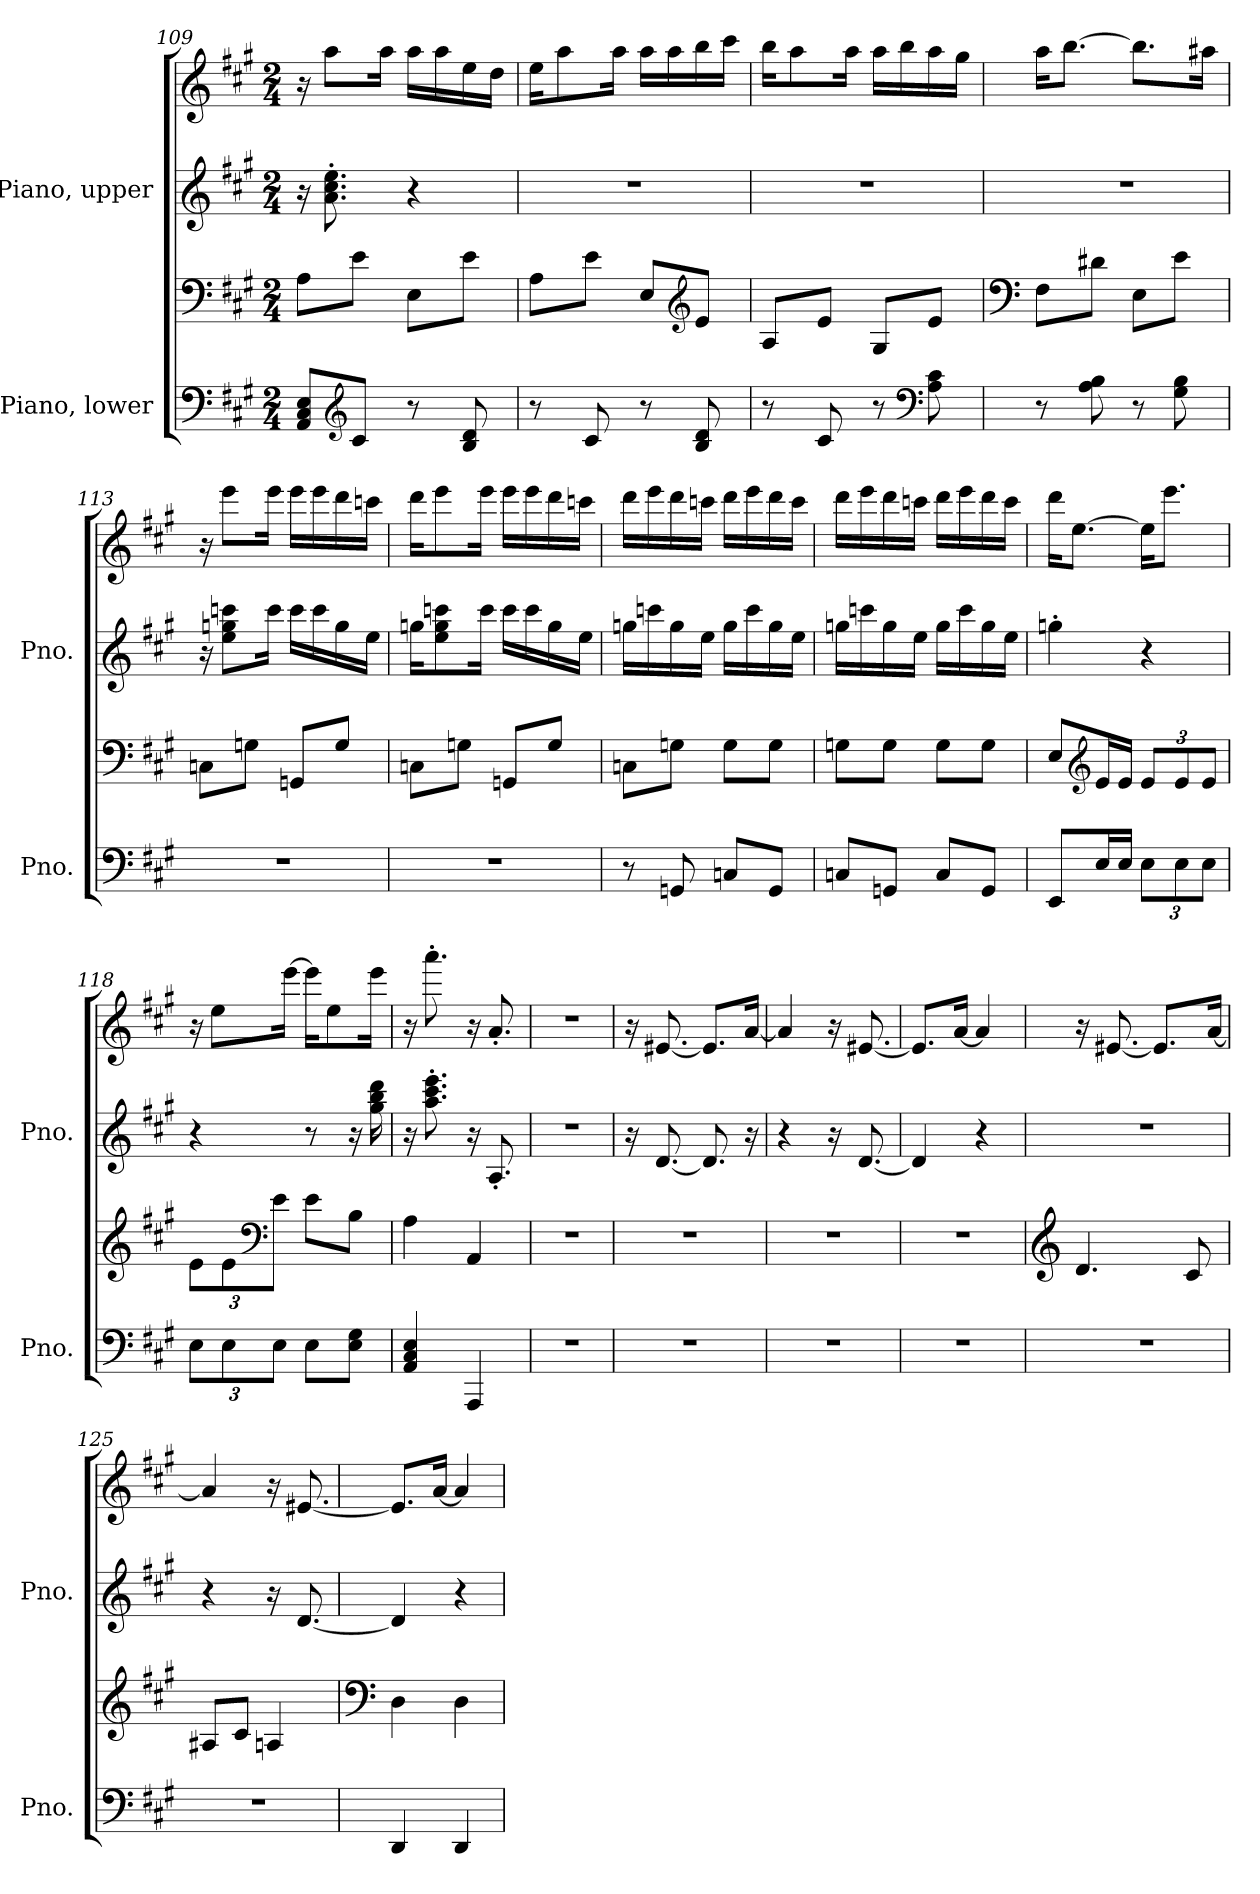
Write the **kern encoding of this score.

**kern	**kern	**kern	**kern
*part2	*part2	*part1	*part1
*staff4	*staff3	*staff2	*staff1
*I"Piano, lower	*	*I"Piano, upper	*
*I'Pno.	*	*I'Pno.	*
*clefF4	*clefF4	*clefG2	*clefG2
*k[f#c#g#]	*k[f#c#g#]	*k[f#c#g#]	*k[f#c#g#]
*M2/4	*M2/4	*M2/4	*M2/4
=109	=109	=109	=109
8AA/ 8C#/ 8E/L	8A\L	16r	16r
.	.	8.a\' 8.cc#\' 8.ee\'	8aa\L
*clefG2	*	*	*
8c#/J	8e\J	.	.
.	.	.	16aa\Jk
8r	8E\L	4r	16aa\LL
.	.	.	16aa\
8B/ 8d/	8e\J	.	16ee\
.	.	.	16dd\JJ
!!LO:LB:g=z
=110	=110	=110	=110
8r	8A\L	2r	16ee\KL
.	.	.	8aa\
8c#/	8e\J	.	.
.	.	.	16aa\Jk
8r	8E/L	.	16aa\LL
.	.	.	16aa\
*	*clefG2	*	*
8B/ 8d/	8e/J	.	16bb\
.	.	.	16ccc#\JJ
=111	=111	=111	=111
8r	8A/L	2r	16bb\KL
.	.	.	8aa\
8c#/	8e/J	.	.
.	.	.	16aa\Jk
8r	8G#/L	.	16aa\LL
.	.	.	16bb\
*clefF4	*	*	*
8A\ 8c#\	8e/J	.	16aa\
.	.	.	16gg#\JJ
=112	=112	=112	=112
*	*clefF4	*	*
8r	8F#\L	2r	16aa\KL
.	.	.	[8.bb\J
8A\ 8B\	8d#X\J	.	.
8r	8E\L	.	8.bb\L]
8G#\ 8B\	8e\J	.	.
.	.	.	16aa#X\Jk
=113	=113	=113	=113
2r	8Cn\L	16r	16r
.	.	8ee\ 8ggn\ 8cccn\L	8eee\L
.	8Gn\J	.	.
.	.	16ccc\Jk	16eee\Jk
.	8GGn/L	16ccc\LL	16eee\LL
.	.	16ccc\	16eee\
.	8G/J	16gg\	16ddd\
.	.	16ee\JJ	16cccn\JJ
!!LO:PB:g=z
=114	=114	=114	=114
2r	8Cn\L	16ggn\KL	16ddd\KL
.	.	8ee\ 8gg\ 8cccn\	8eee\
.	8Gn\J	.	.
.	.	16ccc\Jk	16eee\Jk
.	8GGn/L	16ccc\LL	16eee\LL
.	.	16ccc\	16eee\
.	8G/J	16gg\	16ddd\
.	.	16ee\JJ	16cccn\JJ
=115	=115	=115	=115
8r	8Cn\L	16ggn\LL	16ddd\LL
.	.	16cccn\	16eee\
8GGn/	8Gn\J	16gg\	16ddd\
.	.	16ee\JJ	16cccn\JJ
8Cn/L	8G\L	16gg\LL	16ddd\LL
.	.	16ccc\	16eee\
8GG/J	8G\J	16gg\	16ddd\
.	.	16ee\JJ	16ccc\JJ
=116	=116	=116	=116
8Cn/L	8Gn\L	16ggn\LL	16ddd\LL
.	.	16cccn\	16eee\
8GGn/J	8G\J	16gg\	16ddd\
.	.	16ee\JJ	16cccn\JJ
8C/L	8G\L	16gg\LL	16ddd\LL
.	.	16ccc\	16eee\
8GG/J	8G\J	16gg\	16ddd\
.	.	16ee\JJ	16ccc\JJ
!!LO:LB:g=z
=117	=117	=117	=117
8EE/L	8E/L	4ggn'\	16ddd\KL
.	.	.	[8.ee\J
*	*clefG2	*	*
16E/L	16e/L	.	.
16E/JJ	16e/JJ	.	.
*Xbrackettup	*Xbrackettup	*	*
12E\L	12e/L	4r	16ee\KL]
.	.	.	8.eee\J
12E\	12e/	.	.
12E\J	12e/J	.	.
=118	=118	=118	=118
12E\L	12e\L	4r	16r
.	.	.	8ee\L
12E\	12e\	.	.
*	*clefF4	*	*
12E\J	12e\J	.	.
.	.	.	[16eee\Jk
8E\L	8e\L	8r	16eee\KL]
.	.	.	8ee\
8E\ 8G#\J	8B\J	16r	.
.	.	16gg#\ 16bb\ 16ddd\	16eee\Jk
=119	=119	=119	=119
4AA/ 4C#/ 4E/	4A\	16r	16r
.	.	8.aa\' 8.ccc#\' 8.eee\'	8.aaa'\
4AAA/	4AA/	16r	16r
.	.	8.A'/	8.a'/
=120	=120	=120	=120
2r	2r	2r	2r
=121	=121	=121	=121
2r	2r	16r	16r
.	.	[8.d/	[8.e#X/
.	.	8.d/]	8.e#/L]
.	.	16r	[16a/Jk
=122	=122	=122	=122
2r	2r	4r	4a/]
.	.	16r	16r
.	.	[8.d/	[8.e#X/
!!LO:LB:g=z
=123	=123	=123	=123
2r	2r	4d/]	8.e#/L]
.	.	.	[16a/Jk
.	.	4r	4a/]
=124	=124	=124	=124
*	*clefG2	*	*
2r	4.d/	2r	16r
.	.	.	[8.e#X/
.	.	.	8.e#/L]
.	8c#/	.	.
.	.	.	[16a/Jk
=125	=125	=125	=125
2r	8A#X/L	4r	4a/]
.	8c#/J	.	.
.	4An/	16r	16r
.	.	[8.d/	[8.e#X/
=126	=126	=126	=126
*	*clefF4	*	*
4DD/	4D\	4d/]	8.e#/L]
.	.	.	[16a/Jk
4DD/	4D\	4r	4a/]
=	=	=	=
*-	*-	*-	*-
